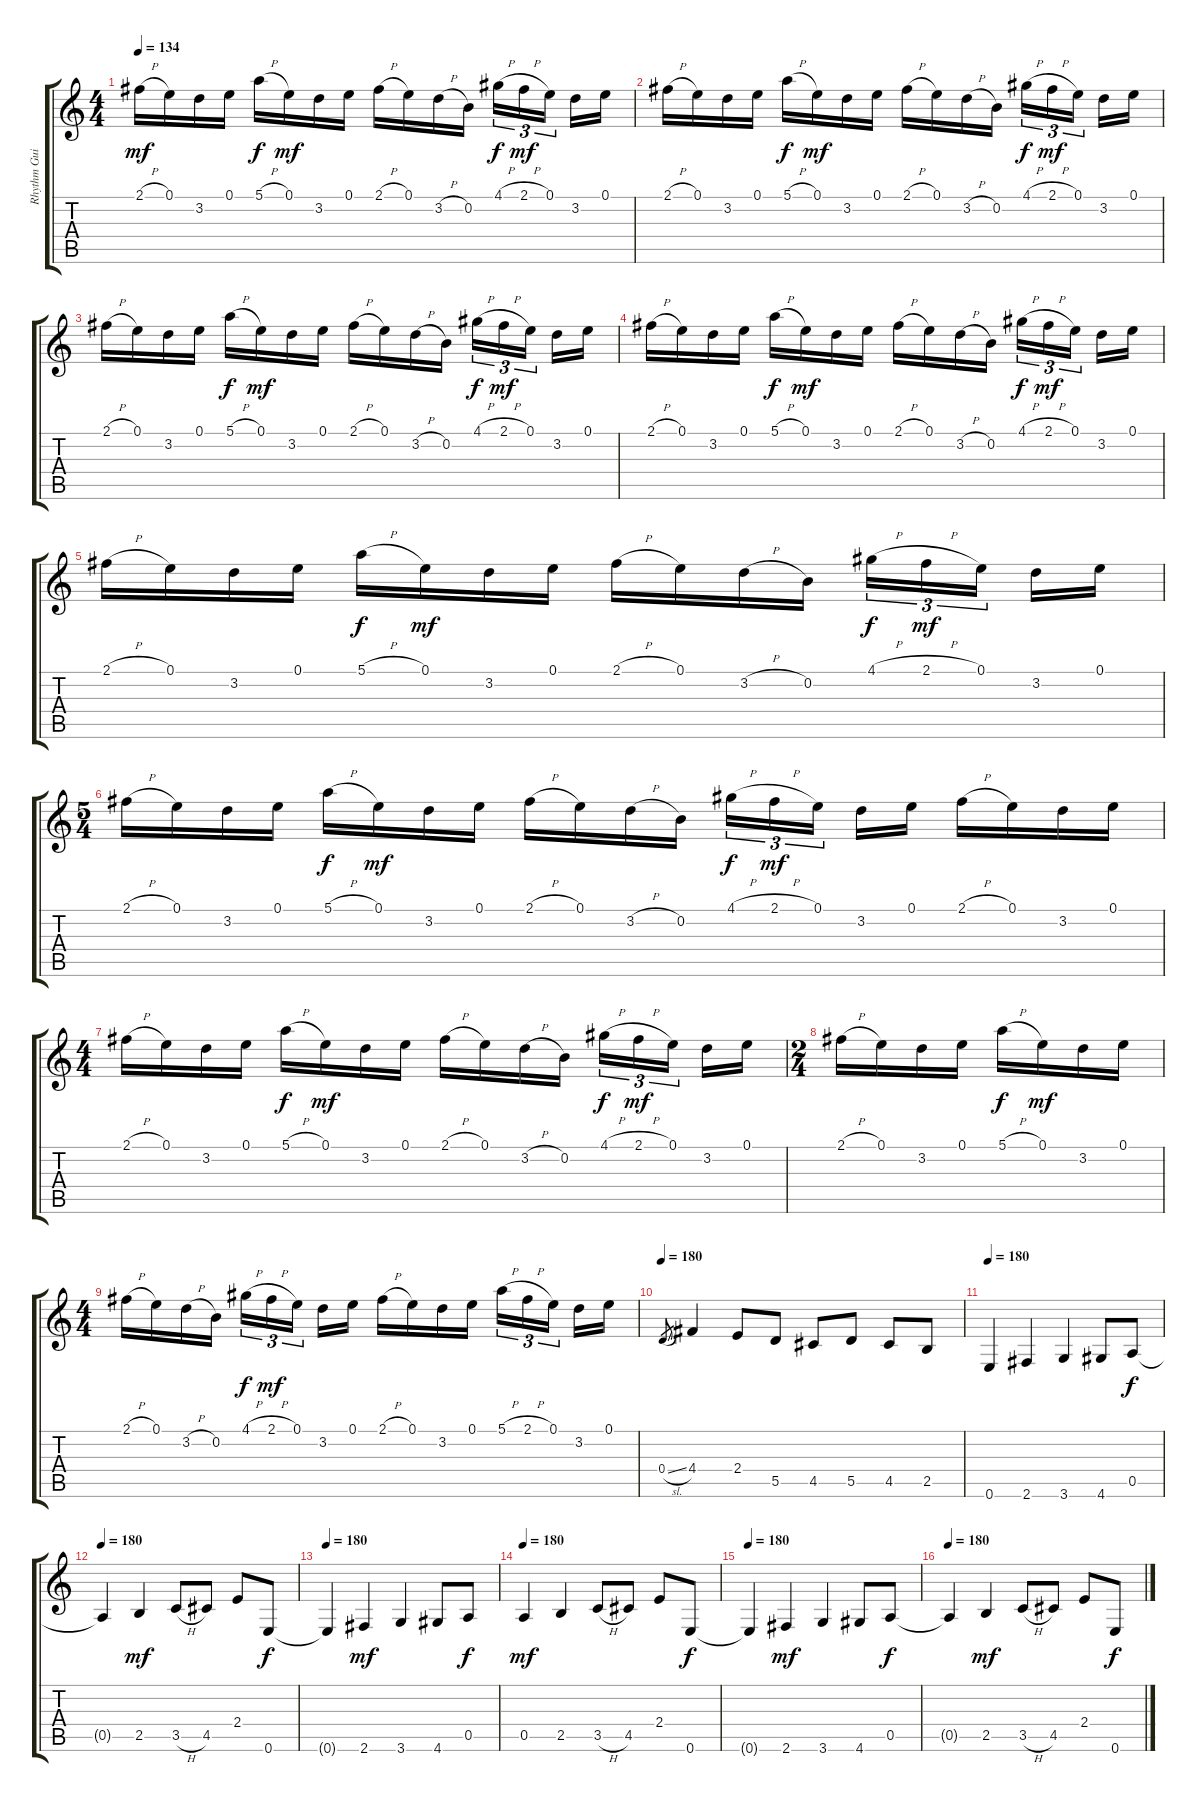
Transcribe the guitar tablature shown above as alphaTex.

\track ("Rhythm Guitar I" "Rhythm Gui") {instrument overdrivenguitar}
\staff {score tabs}
\tuning (E4 B3 G3 D3 A2 E2) {hide}
\ts (4 4)
\tempo 134
\clef g2
\ks c
2.1{h}.16{dy mf instrument overdrivenguitar} 0.1.16 3.2.16 0.1.16 5.1{h}.16{dy f} 0.1.16{dy mf} 3.2.16 0.1.16 2.1{h}.16 0.1.16 3.2{h}.16 0.2.16 4.1{h}.16{tu (3 2) dy f} 2.1{h}.16{tu (3 2) dy mf} 0.1.16{tu (3 2)} 3.2.16 0.1.16 |
2.1{h}.16 0.1.16 3.2.16 0.1.16 5.1{h}.16{dy f} 0.1.16{dy mf} 3.2.16 0.1.16 2.1{h}.16 0.1.16 3.2{h}.16 0.2.16 4.1{h}.16{tu (3 2) dy f} 2.1{h}.16{tu (3 2) dy mf} 0.1.16{tu (3 2)} 3.2.16 0.1.16 |
2.1{h}.16 0.1.16 3.2.16 0.1.16 5.1{h}.16{dy f} 0.1.16{dy mf} 3.2.16 0.1.16 2.1{h}.16 0.1.16 3.2{h}.16 0.2.16 4.1{h}.16{tu (3 2) dy f} 2.1{h}.16{tu (3 2) dy mf} 0.1.16{tu (3 2)} 3.2.16 0.1.16 |
2.1{h}.16 0.1.16 3.2.16 0.1.16 5.1{h}.16{dy f} 0.1.16{dy mf} 3.2.16 0.1.16 2.1{h}.16 0.1.16 3.2{h}.16 0.2.16 4.1{h}.16{tu (3 2) dy f} 2.1{h}.16{tu (3 2) dy mf} 0.1.16{tu (3 2)} 3.2.16 0.1.16 |
2.1{h}.16 0.1.16 3.2.16 0.1.16 5.1{h}.16{dy f} 0.1.16{dy mf} 3.2.16 0.1.16 2.1{h}.16 0.1.16 3.2{h}.16 0.2.16 4.1{h}.16{tu (3 2) dy f} 2.1{h}.16{tu (3 2) dy mf} 0.1.16{tu (3 2)} 3.2.16 0.1.16 |
\ts (5 4)
2.1{h}.16 0.1.16 3.2.16 0.1.16 5.1{h}.16{dy f} 0.1.16{dy mf} 3.2.16 0.1.16 2.1{h}.16 0.1.16 3.2{h}.16 0.2.16 4.1{h}.16{tu (3 2) dy f} 2.1{h}.16{tu (3 2) dy mf} 0.1.16{tu (3 2)} 3.2.16 0.1.16 2.1{h}.16 0.1.16 3.2.16 0.1.16 |
\ts (4 4)
2.1{h}.16 0.1.16 3.2.16 0.1.16 5.1{h}.16{dy f} 0.1.16{dy mf} 3.2.16 0.1.16 2.1{h}.16 0.1.16 3.2{h}.16 0.2.16 4.1{h}.16{tu (3 2) dy f} 2.1{h}.16{tu (3 2) dy mf} 0.1.16{tu (3 2)} 3.2.16 0.1.16 |
\ts (2 4)
2.1{h}.16 0.1.16 3.2.16 0.1.16 5.1{h}.16{dy f} 0.1.16{dy mf} 3.2.16 0.1.16 |
\ts (4 4)
2.1{h}.16 0.1.16 3.2{h}.16 0.2.16 4.1{h}.16{tu (3 2) dy f} 2.1{h}.16{tu (3 2) dy mf} 0.1.16{tu (3 2)} 3.2.16 0.1.16 2.1{h}.16 0.1.16 3.2.16 0.1.16 5.1{h}.16{tu (3 2)} 2.1{h}.16{tu (3 2)} 0.1.16{tu (3 2)} 3.2.16 0.1.16 |
\tempo 180
0.4{sl}.8{gr} 4.4.4 2.4.8 5.5.8 4.5.8 5.5.8 4.5.8 2.5.8 |
\tempo 180
0.6.4 2.6.4 3.6.4 4.6.8 0.5.8{dy f} |
\tempo 180
0.5{t}.4 2.5.4{dy mf} 3.5{h}.8 4.5.8 2.4.8 0.6.8{dy f} |
\tempo 180
0.6{t}.4 2.6.4{dy mf} 3.6.4 4.6.8 0.5.8{dy f} |
\tempo 180
0.5.4{dy mf} 2.5.4 3.5{h}.8 4.5.8 2.4.8 0.6.8{dy f} |
\tempo 180
0.6{t}.4 2.6.4{dy mf} 3.6.4 4.6.8 0.5.8{dy f} |
\tempo 180
0.5{t}.4 2.5.4{dy mf} 3.5{h}.8 4.5.8 2.4.8 0.6.8{dy f}
